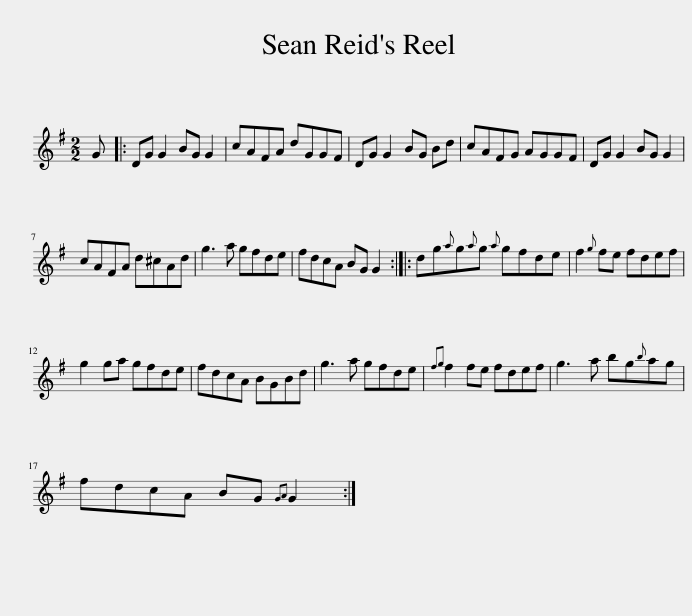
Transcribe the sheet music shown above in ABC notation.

X:1
L:1/8
M:2/2
I:linebreak $
K:G
V:1 treble
V:1
 G |: DG G2 BG G2 | cAFA dGGF | DG G2 BG Bd | cAFG AGGF | %5
 DG G2 BG G2 |$ cAFA d^cAd | g3 a gfde | fdcA BG G2 :: dg{a}g{a}g{a} gfde | %10
 f2{g} fe fdef |$ g2 ga gfde | fdcA BGBd | g3 a gfde |{fg} f2 fe fdef | %15
 g3 a bg{b}ag |$ fdcA BG{GA} G2 :| %17
